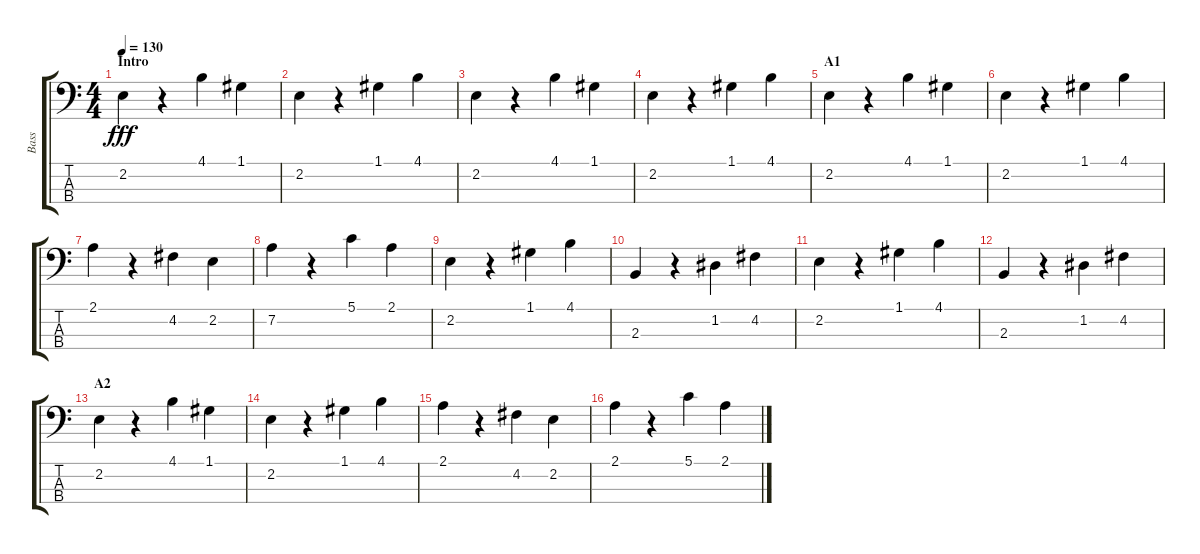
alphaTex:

\track ("Bass" "Bass") {instrument acousticbass}
\staff {score tabs}
\tuning (G2 D2 A1 E1) {hide}
\ts (4 4)
\section ("" "Intro")
\tempo 130
\clef f4
\ks c
2.2.4{dy fff instrument acousticbass} r.4 4.1.4 1.1.4 |
2.2.4 r.4 1.1.4 4.1.4 |
2.2.4 r.4 4.1.4 1.1.4 |
2.2.4 r.4 1.1.4 4.1.4 |
\section ("" "A1")
2.2.4 r.4 4.1.4 1.1.4 |
2.2.4 r.4 1.1.4 4.1.4 |
2.1.4 r.4 4.2.4 2.2.4 |
7.2.4 r.4 5.1.4 2.1.4 |
2.2.4 r.4 1.1.4 4.1.4 |
2.3.4 r.4 1.2.4 4.2.4 |
2.2.4 r.4 1.1.4 4.1.4 |
2.3.4 r.4 1.2.4 4.2.4 |
\section ("" "A2")
2.2.4 r.4 4.1.4 1.1.4 |
2.2.4 r.4 1.1.4 4.1.4 |
2.1.4 r.4 4.2.4 2.2.4 |
2.1.4 r.4 5.1.4 2.1.4
